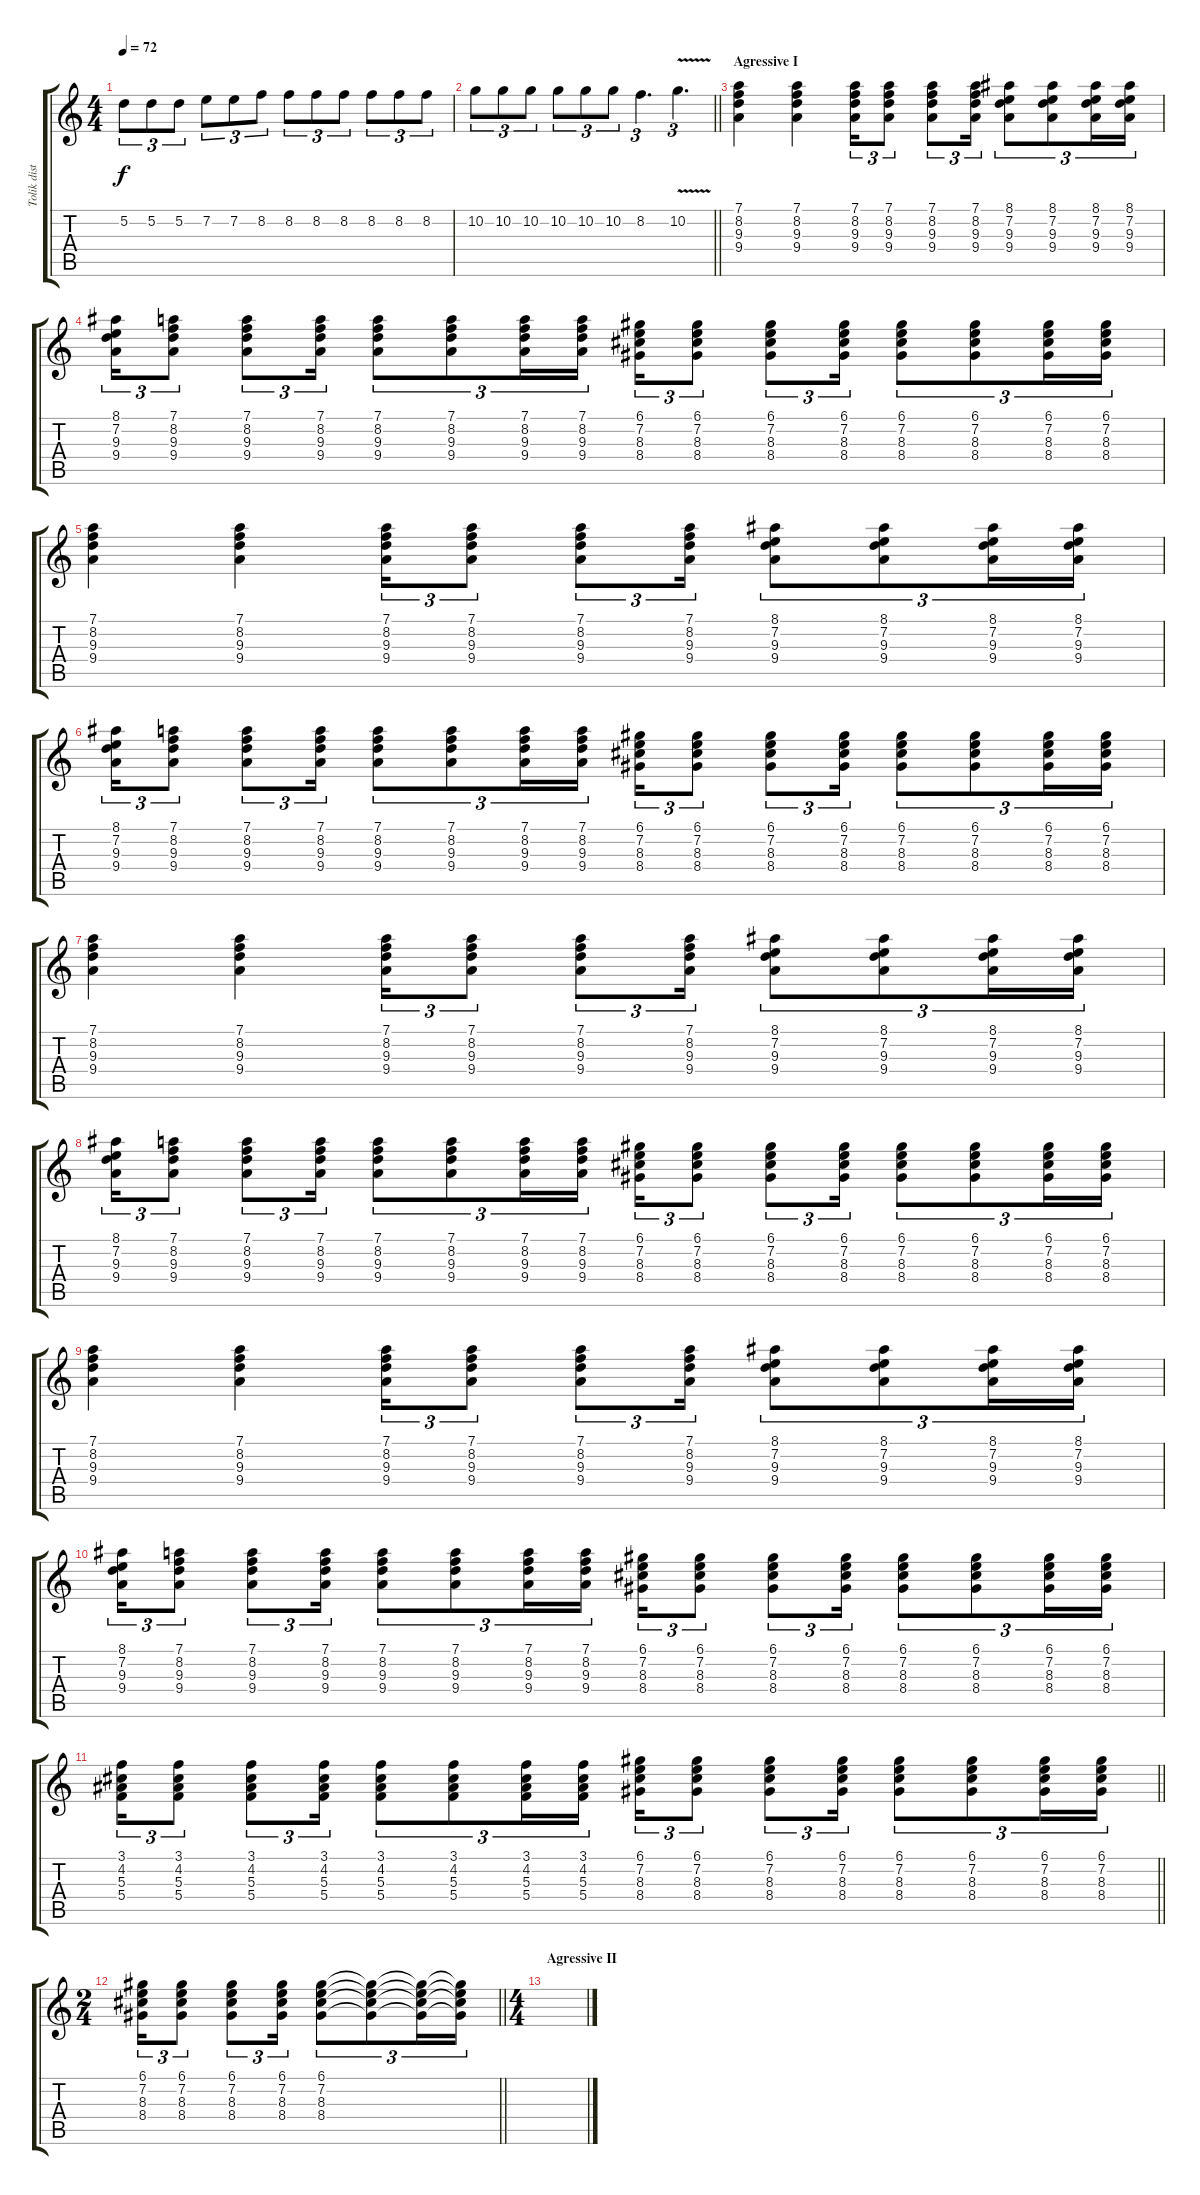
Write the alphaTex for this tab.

\track ("Tolik dist" "Tolik dist") {instrument distortionguitar}
\staff {score tabs}
\tuning (D4 A3 F3 C3 G2 C2) {hide}
\ts (4 4)
\tempo 72
\clef g2
\ks c
5.2.8{tu (3 2) dy f} 5.2.8{tu (3 2)} 5.2.8{tu (3 2)} 7.2.8{tu (3 2)} 7.2.8{tu (3 2)} 8.2.8{tu (3 2)} 8.2.8{tu (3 2)} 8.2.8{tu (3 2)} 8.2.8{tu (3 2)} 8.2.8{tu (3 2)} 8.2.8{tu (3 2)} 8.2.8{tu (3 2)} |
\barLineRight lightlight
10.2.8{tu (3 2)} 10.2.8{tu (3 2)} 10.2.8{tu (3 2)} 10.2.8{tu (3 2)} 10.2.8{tu (3 2)} 10.2.8{tu (3 2)} 8.2.4{d tu (3 2)} 10.2{v}.4{d tu (3 2)} |
\section ("" "Agressive I")
(7.1 8.2 9.3 9.4).4 (7.1 8.2 9.3 9.4).4 (7.1 8.2 9.3 9.4).16{tu (3 2)} (7.1 8.2 9.3 9.4).8{tu (3 2)} (7.1 8.2 9.3 9.4).8{tu (3 2)} (7.1 8.2 9.3 9.4).16{tu (3 2)} (8.1 7.2 9.3 9.4).8{tu (3 2)} (8.1 7.2 9.3 9.4).8{tu (3 2)} (8.1 7.2 9.3 9.4).16{tu (3 2)} (8.1 7.2 9.3 9.4).16{tu (3 2)} |
(8.1 7.2 9.3 9.4).16{tu (3 2)} (7.1 8.2 9.3 9.4).8{tu (3 2)} (7.1 8.2 9.3 9.4).8{tu (3 2)} (7.1 8.2 9.3 9.4).16{tu (3 2)} (7.1 8.2 9.3 9.4).8{tu (3 2)} (7.1 8.2 9.3 9.4).8{tu (3 2)} (7.1 8.2 9.3 9.4).16{tu (3 2)} (7.1 8.2 9.3 9.4).16{tu (3 2)} (6.1 7.2 8.3 8.4).16{tu (3 2)} (6.1 7.2 8.3 8.4).8{tu (3 2)} (6.1 7.2 8.3 8.4).8{tu (3 2)} (6.1 7.2 8.3 8.4).16{tu (3 2)} (6.1 7.2 8.3 8.4).8{tu (3 2)} (6.1 7.2 8.3 8.4).8{tu (3 2)} (6.1 7.2 8.3 8.4).16{tu (3 2)} (6.1 7.2 8.3 8.4).16{tu (3 2)} |
(7.1 8.2 9.3 9.4).4 (7.1 8.2 9.3 9.4).4 (7.1 8.2 9.3 9.4).16{tu (3 2)} (7.1 8.2 9.3 9.4).8{tu (3 2)} (7.1 8.2 9.3 9.4).8{tu (3 2)} (7.1 8.2 9.3 9.4).16{tu (3 2)} (8.1 7.2 9.3 9.4).8{tu (3 2)} (8.1 7.2 9.3 9.4).8{tu (3 2)} (8.1 7.2 9.3 9.4).16{tu (3 2)} (8.1 7.2 9.3 9.4).16{tu (3 2)} |
(8.1 7.2 9.3 9.4).16{tu (3 2)} (7.1 8.2 9.3 9.4).8{tu (3 2)} (7.1 8.2 9.3 9.4).8{tu (3 2)} (7.1 8.2 9.3 9.4).16{tu (3 2)} (7.1 8.2 9.3 9.4).8{tu (3 2)} (7.1 8.2 9.3 9.4).8{tu (3 2)} (7.1 8.2 9.3 9.4).16{tu (3 2)} (7.1 8.2 9.3 9.4).16{tu (3 2)} (6.1 7.2 8.3 8.4).16{tu (3 2)} (6.1 7.2 8.3 8.4).8{tu (3 2)} (6.1 7.2 8.3 8.4).8{tu (3 2)} (6.1 7.2 8.3 8.4).16{tu (3 2)} (6.1 7.2 8.3 8.4).8{tu (3 2)} (6.1 7.2 8.3 8.4).8{tu (3 2)} (6.1 7.2 8.3 8.4).16{tu (3 2)} (6.1 7.2 8.3 8.4).16{tu (3 2)} |
(7.1 8.2 9.3 9.4).4 (7.1 8.2 9.3 9.4).4 (7.1 8.2 9.3 9.4).16{tu (3 2)} (7.1 8.2 9.3 9.4).8{tu (3 2)} (7.1 8.2 9.3 9.4).8{tu (3 2)} (7.1 8.2 9.3 9.4).16{tu (3 2)} (8.1 7.2 9.3 9.4).8{tu (3 2)} (8.1 7.2 9.3 9.4).8{tu (3 2)} (8.1 7.2 9.3 9.4).16{tu (3 2)} (8.1 7.2 9.3 9.4).16{tu (3 2)} |
(8.1 7.2 9.3 9.4).16{tu (3 2)} (7.1 8.2 9.3 9.4).8{tu (3 2)} (7.1 8.2 9.3 9.4).8{tu (3 2)} (7.1 8.2 9.3 9.4).16{tu (3 2)} (7.1 8.2 9.3 9.4).8{tu (3 2)} (7.1 8.2 9.3 9.4).8{tu (3 2)} (7.1 8.2 9.3 9.4).16{tu (3 2)} (7.1 8.2 9.3 9.4).16{tu (3 2)} (6.1 7.2 8.3 8.4).16{tu (3 2)} (6.1 7.2 8.3 8.4).8{tu (3 2)} (6.1 7.2 8.3 8.4).8{tu (3 2)} (6.1 7.2 8.3 8.4).16{tu (3 2)} (6.1 7.2 8.3 8.4).8{tu (3 2)} (6.1 7.2 8.3 8.4).8{tu (3 2)} (6.1 7.2 8.3 8.4).16{tu (3 2)} (6.1 7.2 8.3 8.4).16{tu (3 2)} |
(7.1 8.2 9.3 9.4).4 (7.1 8.2 9.3 9.4).4 (7.1 8.2 9.3 9.4).16{tu (3 2)} (7.1 8.2 9.3 9.4).8{tu (3 2)} (7.1 8.2 9.3 9.4).8{tu (3 2)} (7.1 8.2 9.3 9.4).16{tu (3 2)} (8.1 7.2 9.3 9.4).8{tu (3 2)} (8.1 7.2 9.3 9.4).8{tu (3 2)} (8.1 7.2 9.3 9.4).16{tu (3 2)} (8.1 7.2 9.3 9.4).16{tu (3 2)} |
(8.1 7.2 9.3 9.4).16{tu (3 2)} (7.1 8.2 9.3 9.4).8{tu (3 2)} (7.1 8.2 9.3 9.4).8{tu (3 2)} (7.1 8.2 9.3 9.4).16{tu (3 2)} (7.1 8.2 9.3 9.4).8{tu (3 2)} (7.1 8.2 9.3 9.4).8{tu (3 2)} (7.1 8.2 9.3 9.4).16{tu (3 2)} (7.1 8.2 9.3 9.4).16{tu (3 2)} (6.1 7.2 8.3 8.4).16{tu (3 2)} (6.1 7.2 8.3 8.4).8{tu (3 2)} (6.1 7.2 8.3 8.4).8{tu (3 2)} (6.1 7.2 8.3 8.4).16{tu (3 2)} (6.1 7.2 8.3 8.4).8{tu (3 2)} (6.1 7.2 8.3 8.4).8{tu (3 2)} (6.1 7.2 8.3 8.4).16{tu (3 2)} (6.1 7.2 8.3 8.4).16{tu (3 2)} |
\barLineRight lightlight
(3.1 4.2 5.3 5.4).16{tu (3 2)} (3.1 4.2 5.3 5.4).8{tu (3 2)} (3.1 4.2 5.3 5.4).8{tu (3 2)} (3.1 4.2 5.3 5.4).16{tu (3 2)} (3.1 4.2 5.3 5.4).8{tu (3 2)} (3.1 4.2 5.3 5.4).8{tu (3 2)} (3.1 4.2 5.3 5.4).16{tu (3 2)} (3.1 4.2 5.3 5.4).16{tu (3 2)} (6.1 7.2 8.3 8.4).16{tu (3 2)} (6.1 7.2 8.3 8.4).8{tu (3 2)} (6.1 7.2 8.3 8.4).8{tu (3 2)} (6.1 7.2 8.3 8.4).16{tu (3 2)} (6.1 7.2 8.3 8.4).8{tu (3 2)} (6.1 7.2 8.3 8.4).8{tu (3 2)} (6.1 7.2 8.3 8.4).16{tu (3 2)} (6.1 7.2 8.3 8.4).16{tu (3 2)} |
\ts (2 4)
\barLineRight lightlight
(6.1 7.2 8.3 8.4).16{tu (3 2)} (6.1 7.2 8.3 8.4).8{tu (3 2)} (6.1 7.2 8.3 8.4).8{tu (3 2)} (6.1 7.2 8.3 8.4).16{tu (3 2)} (6.1 7.2 8.3 8.4).8{tu (3 2)} (6.1{t} 7.2{t} 8.3{t} 8.4{t}).8{tu (3 2)} (6.1{t} 7.2{t} 8.3{t} 8.4{t}).16{tu (3 2)} (6.1{t} 7.2{t} 8.3{t} 8.4{t}).16{tu (3 2)} |
\ts (4 4)
\section ("" "Agressive II")
